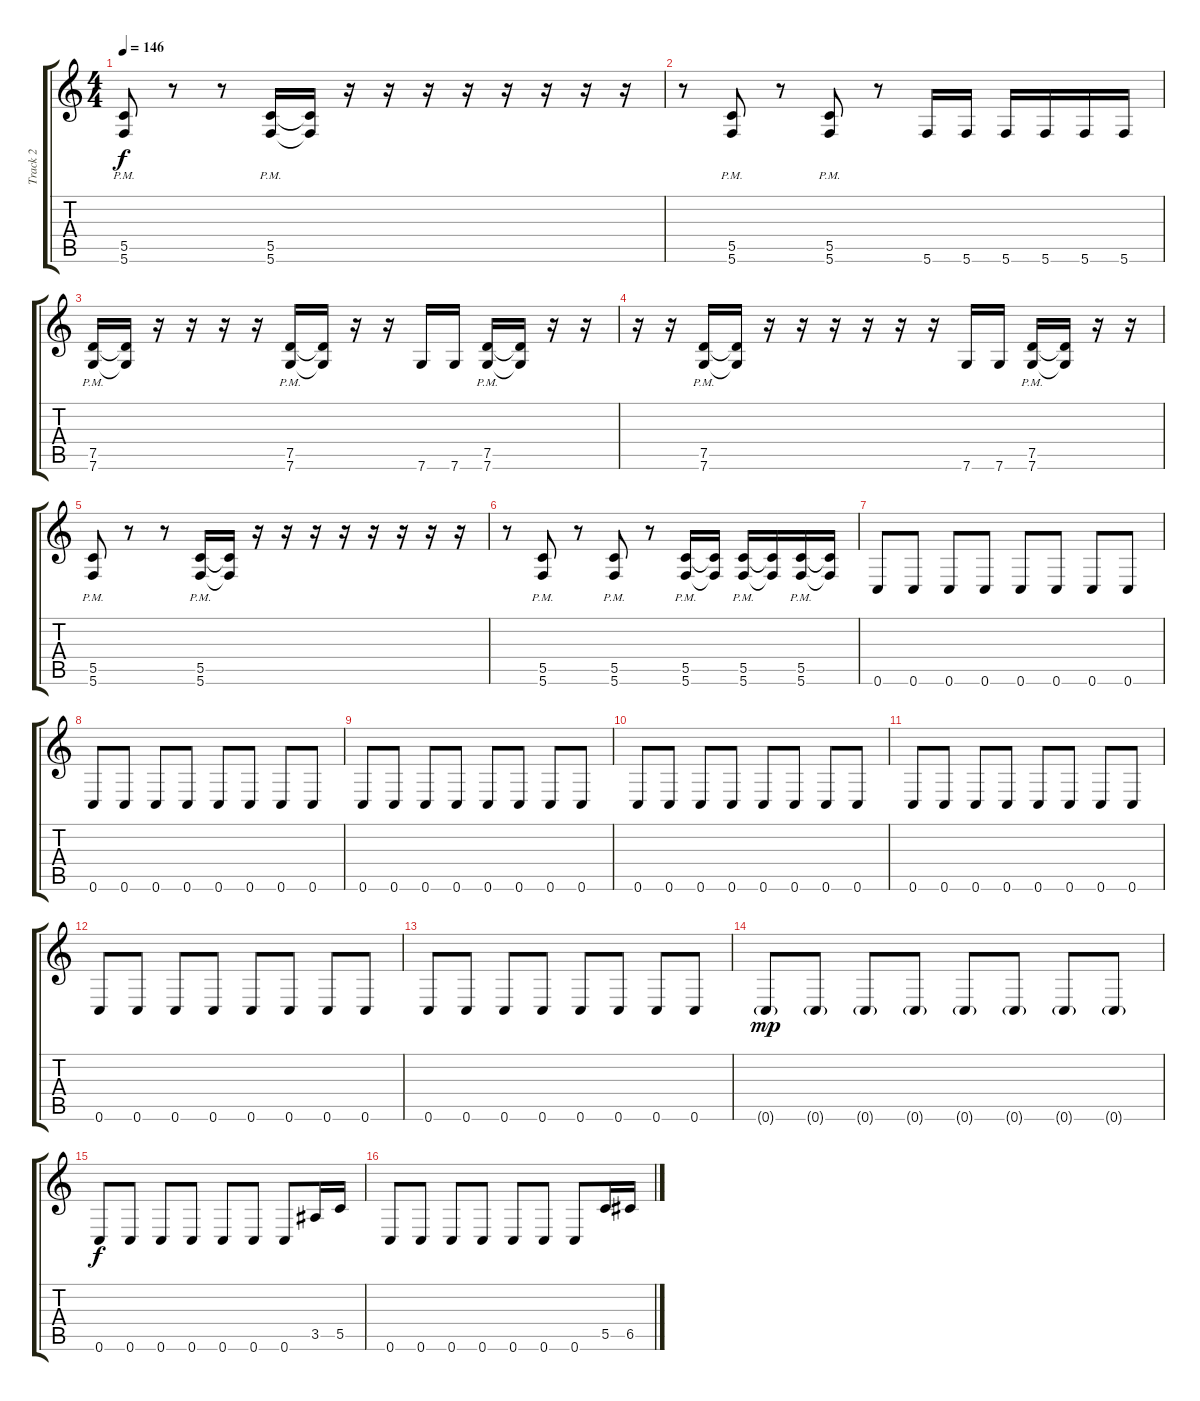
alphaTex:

\track ("Track 2" "Track 2") {instrument distortionguitar bank 255}
\staff {score tabs}
\tuning (D4 A3 F3 C3 G2 C2) {hide}
\ts (4 4)
\tempo 146
\clef g2
\ks c
(5.5{pm} 5.6).8{dy f} r.8 r.8 (5.5{pm} 5.6).16 (5.5{t} 5.6{t}).16 r.16 r.16 r.16 r.16 r.16 r.16 r.16 r.16 |
r.8 (5.5{pm} 5.6).8 r.8 (5.5{pm} 5.6).8 r.8 5.6.16 5.6.16 5.6.16 5.6.16 5.6.16 5.6.16 |
(7.5{pm} 7.6).16 (7.5{t} 7.6{t}).16 r.16 r.16 r.16 r.16 (7.5{pm} 7.6).16 (7.5{t} 7.6{t}).16 r.16 r.16 7.6.16 7.6.16 (7.5{pm} 7.6).16 (7.5{t} 7.6{t}).16 r.16 r.16 |
r.16 r.16 (7.5{pm} 7.6).16 (7.5{t} 7.6{t}).16 r.16 r.16 r.16 r.16 r.16 r.16 7.6.16 7.6.16 (7.5{pm} 7.6).16 (7.5{t} 7.6{t}).16 r.16 r.16 |
(5.5{pm} 5.6).8 r.8 r.8 (5.5{pm} 5.6).16 (5.5{t} 5.6{t}).16 r.16 r.16 r.16 r.16 r.16 r.16 r.16 r.16 |
r.8 (5.5{pm} 5.6).8 r.8 (5.5{pm} 5.6).8 r.8 (5.5{pm} 5.6).16 (5.5{t} 5.6{t}).16 (5.5{pm} 5.6).16 (5.5{t} 5.6{t}).16 (5.5{pm} 5.6).16 (5.5{t} 5.6{t}).16 |
0.6.8 0.6.8 0.6.8 0.6.8 0.6.8 0.6.8 0.6.8 0.6.8 |
0.6.8 0.6.8 0.6.8 0.6.8 0.6.8 0.6.8 0.6.8 0.6.8 |
0.6.8 0.6.8 0.6.8 0.6.8 0.6.8 0.6.8 0.6.8 0.6.8 |
0.6.8 0.6.8 0.6.8 0.6.8 0.6.8 0.6.8 0.6.8 0.6.8 |
0.6.8 0.6.8 0.6.8 0.6.8 0.6.8 0.6.8 0.6.8 0.6.8 |
0.6.8 0.6.8 0.6.8 0.6.8 0.6.8 0.6.8 0.6.8 0.6.8 |
0.6.8 0.6.8 0.6.8 0.6.8 0.6.8 0.6.8 0.6.8 0.6.8 |
0.6{g}.8{dy mp} 0.6{g}.8 0.6{g}.8 0.6{g}.8 0.6{g}.8 0.6{g}.8 0.6{g}.8 0.6{g}.8 |
0.6.8{dy f} 0.6.8 0.6.8 0.6.8 0.6.8 0.6.8 0.6.8 3.5.16 5.5.16 |
0.6.8 0.6.8 0.6.8 0.6.8 0.6.8 0.6.8 0.6.8 5.5.16 6.5.16
